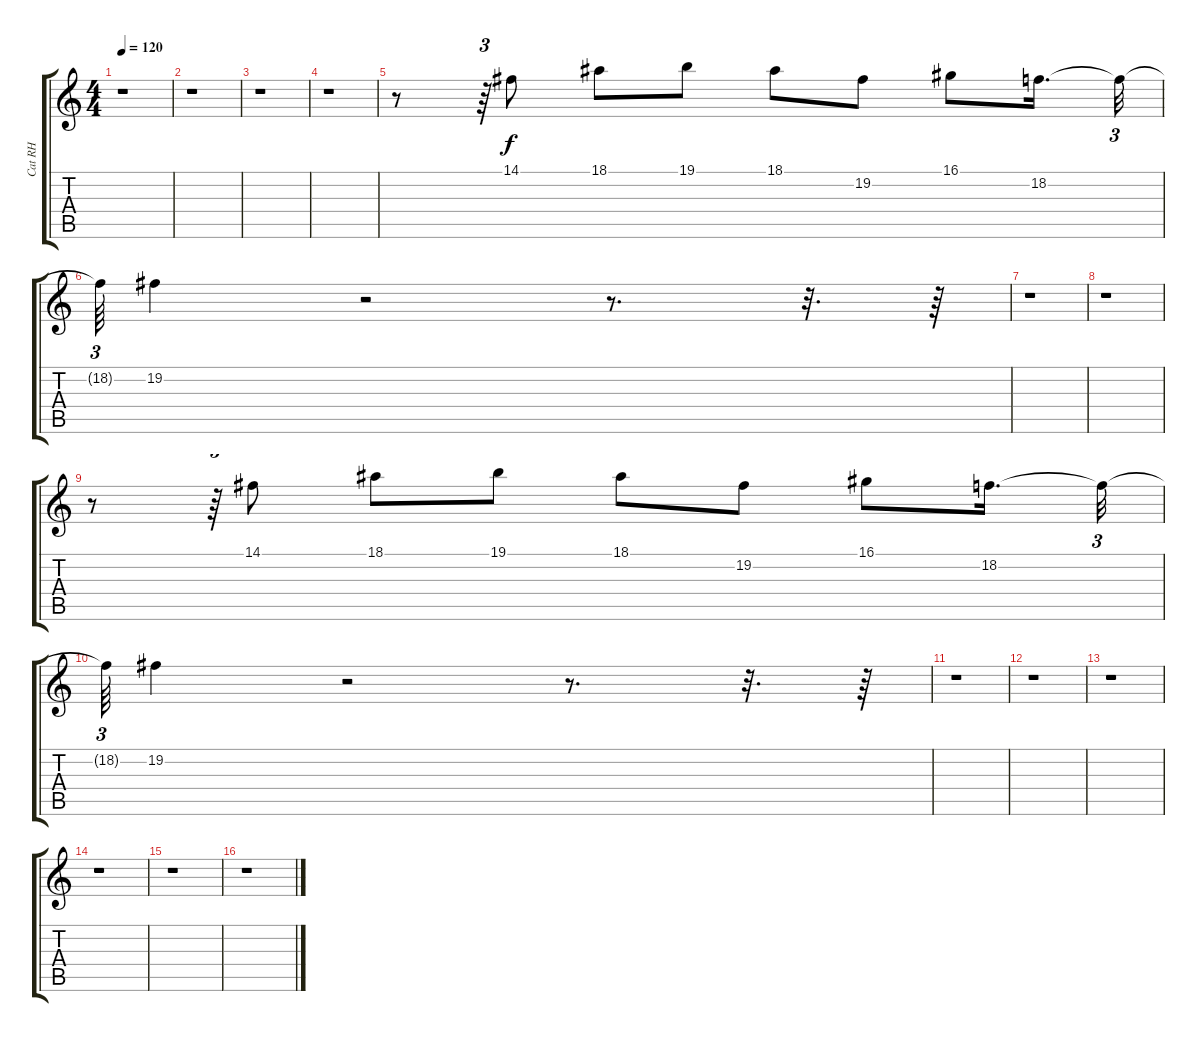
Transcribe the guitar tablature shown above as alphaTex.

\track ("Cat RH" "Cat RH") {instrument percussiveorgan}
\staff {score tabs}
\tuning (E4 B3 G3 D3 A2 E2) {hide}
\ts (4 4)
\tempo 120
\clef g2
\ks c
r.1{dy f} |
r.1 |
r.1 |
r.1 |
r.8 r.64{tu (3 2)} 14.1.8 18.1.8 19.1.8 18.1.8 19.2.8 16.1.8 18.2.16{d} 18.2{t}.32{tu (3 2)} |
18.2{t}.64{tu (3 2)} 19.2.4 r.2 r.8{d} r.32{d} r.64 |
r.1 |
r.1 |
r.8 r.64{tu (3 2)} 14.1.8 18.1.8 19.1.8 18.1.8 19.2.8 16.1.8 18.2.16{d} 18.2{t}.32{tu (3 2)} |
18.2{t}.64{tu (3 2)} 19.2.4 r.2 r.8{d} r.32{d} r.64 |
r.1 |
r.1 |
r.1 |
r.1 |
r.1 |
r.1
